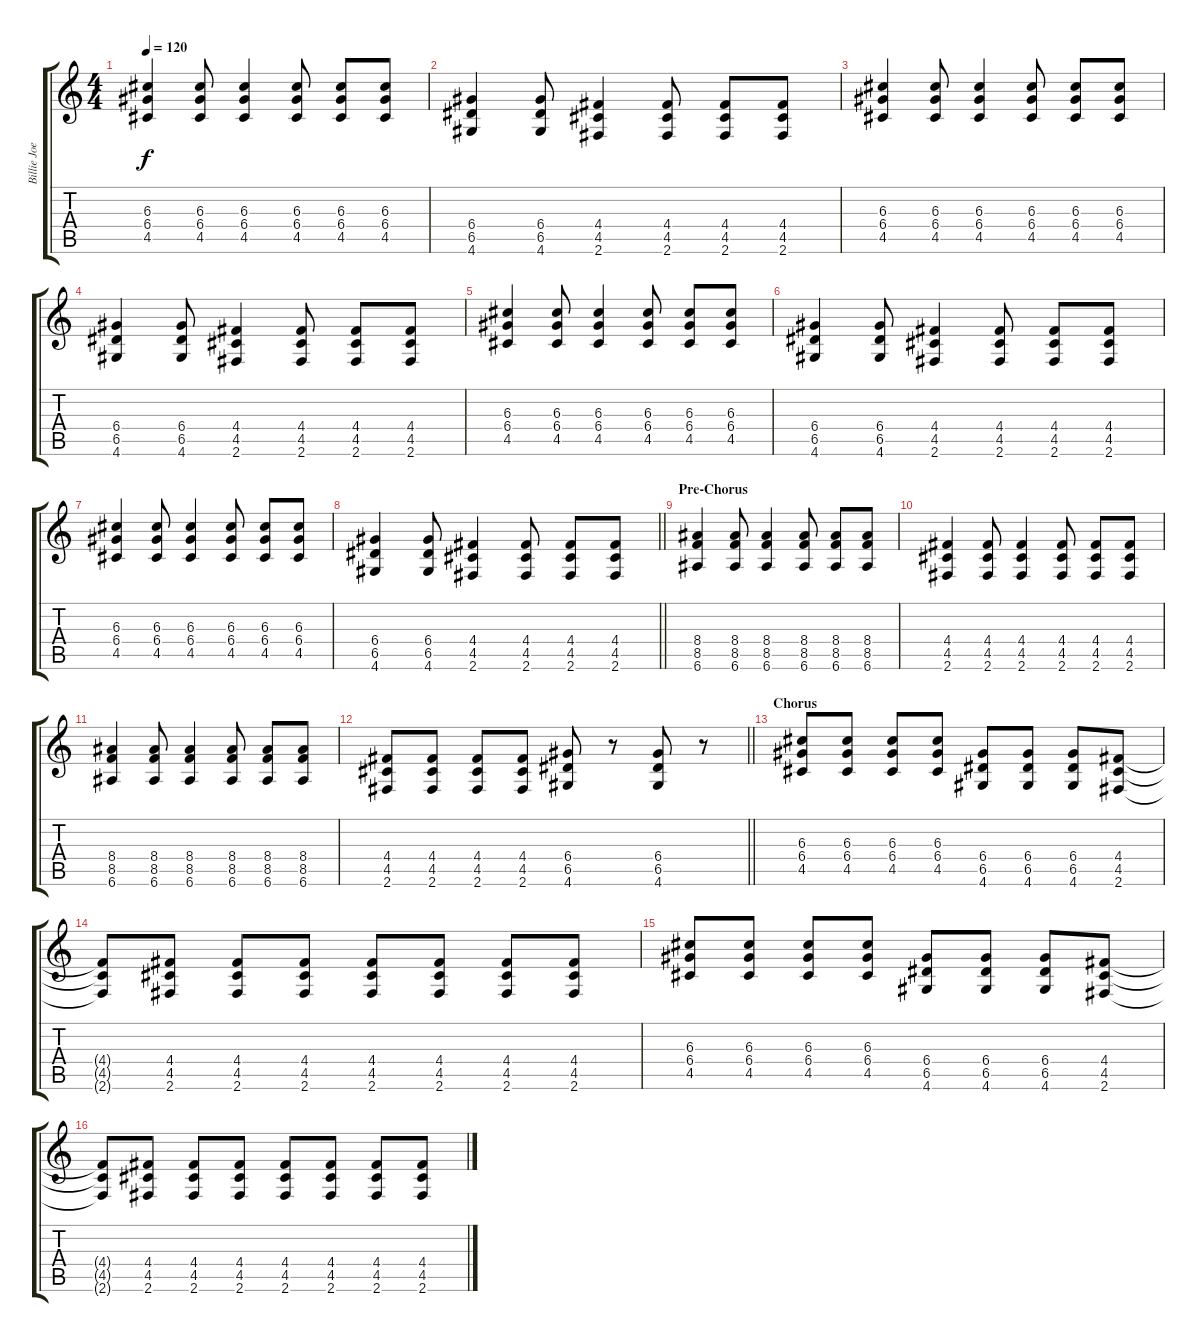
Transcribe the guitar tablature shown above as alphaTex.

\track ("Billie Joe Armstrong" "Billie Joe") {instrument distortionguitar}
\staff {score tabs}
\tuning (E4 B3 G3 D3 A2 E2) {hide}
\ts (4 4)
\tempo 120
\clef g2
\ks c
(6.3 6.4 4.5).4{dy f} (6.3 6.4 4.5).8 (6.3 6.4 4.5).4 (6.3 6.4 4.5).8 (6.3 6.4 4.5).8 (6.3 6.4 4.5).8 |
(6.4 6.5 4.6).4 (6.4 6.5 4.6).8 (4.4 4.5 2.6).4 (4.4 4.5 2.6).8 (4.4 4.5 2.6).8 (4.4 4.5 2.6).8 |
(6.3 6.4 4.5).4 (6.3 6.4 4.5).8 (6.3 6.4 4.5).4 (6.3 6.4 4.5).8 (6.3 6.4 4.5).8 (6.3 6.4 4.5).8 |
(6.4 6.5 4.6).4 (6.4 6.5 4.6).8 (4.4 4.5 2.6).4 (4.4 4.5 2.6).8 (4.4 4.5 2.6).8 (4.4 4.5 2.6).8 |
(6.3 6.4 4.5).4 (6.3 6.4 4.5).8 (6.3 6.4 4.5).4 (6.3 6.4 4.5).8 (6.3 6.4 4.5).8 (6.3 6.4 4.5).8 |
(6.4 6.5 4.6).4 (6.4 6.5 4.6).8 (4.4 4.5 2.6).4 (4.4 4.5 2.6).8 (4.4 4.5 2.6).8 (4.4 4.5 2.6).8 |
(6.3 6.4 4.5).4 (6.3 6.4 4.5).8 (6.3 6.4 4.5).4 (6.3 6.4 4.5).8 (6.3 6.4 4.5).8 (6.3 6.4 4.5).8 |
\barLineRight lightlight
(6.4 6.5 4.6).4 (6.4 6.5 4.6).8 (4.4 4.5 2.6).4 (4.4 4.5 2.6).8 (4.4 4.5 2.6).8 (4.4 4.5 2.6).8 |
\section ("" "Pre-Chorus")
(8.4 8.5 6.6).4 (8.4 8.5 6.6).8 (8.4 8.5 6.6).4 (8.4 8.5 6.6).8 (8.4 8.5 6.6).8 (8.4 8.5 6.6).8 |
(4.4 4.5 2.6).4 (4.4 4.5 2.6).8 (4.4 4.5 2.6).4 (4.4 4.5 2.6).8 (4.4 4.5 2.6).8 (4.4 4.5 2.6).8 |
(8.4 8.5 6.6).4 (8.4 8.5 6.6).8 (8.4 8.5 6.6).4 (8.4 8.5 6.6).8 (8.4 8.5 6.6).8 (8.4 8.5 6.6).8 |
\barLineRight lightlight
(4.4 4.5 2.6).8 (4.4 4.5 2.6).8 (4.4 4.5 2.6).8 (4.4 4.5 2.6).8 (6.4 6.5 4.6).8 r.8 (6.4 6.5 4.6).8 r.8 |
\section ("" "Chorus")
(6.3 6.4 4.5).8 (6.3 6.4 4.5).8 (6.3 6.4 4.5).8 (6.3 6.4 4.5).8 (6.4 6.5 4.6).8 (6.4 6.5 4.6).8 (6.4 6.5 4.6).8 (4.4 4.5 2.6).8 |
(4.4{t} 4.5{t} 2.6{t}).8 (4.4 4.5 2.6).8 (4.4 4.5 2.6).8 (4.4 4.5 2.6).8 (4.4 4.5 2.6).8 (4.4 4.5 2.6).8 (4.4 4.5 2.6).8 (4.4 4.5 2.6).8 |
(6.3 6.4 4.5).8 (6.3 6.4 4.5).8 (6.3 6.4 4.5).8 (6.3 6.4 4.5).8 (6.4 6.5 4.6).8 (6.4 6.5 4.6).8 (6.4 6.5 4.6).8 (4.4 4.5 2.6).8 |
(4.4{t} 4.5{t} 2.6{t}).8 (4.4 4.5 2.6).8 (4.4 4.5 2.6).8 (4.4 4.5 2.6).8 (4.4 4.5 2.6).8 (4.4 4.5 2.6).8 (4.4 4.5 2.6).8 (4.4 4.5 2.6).8
